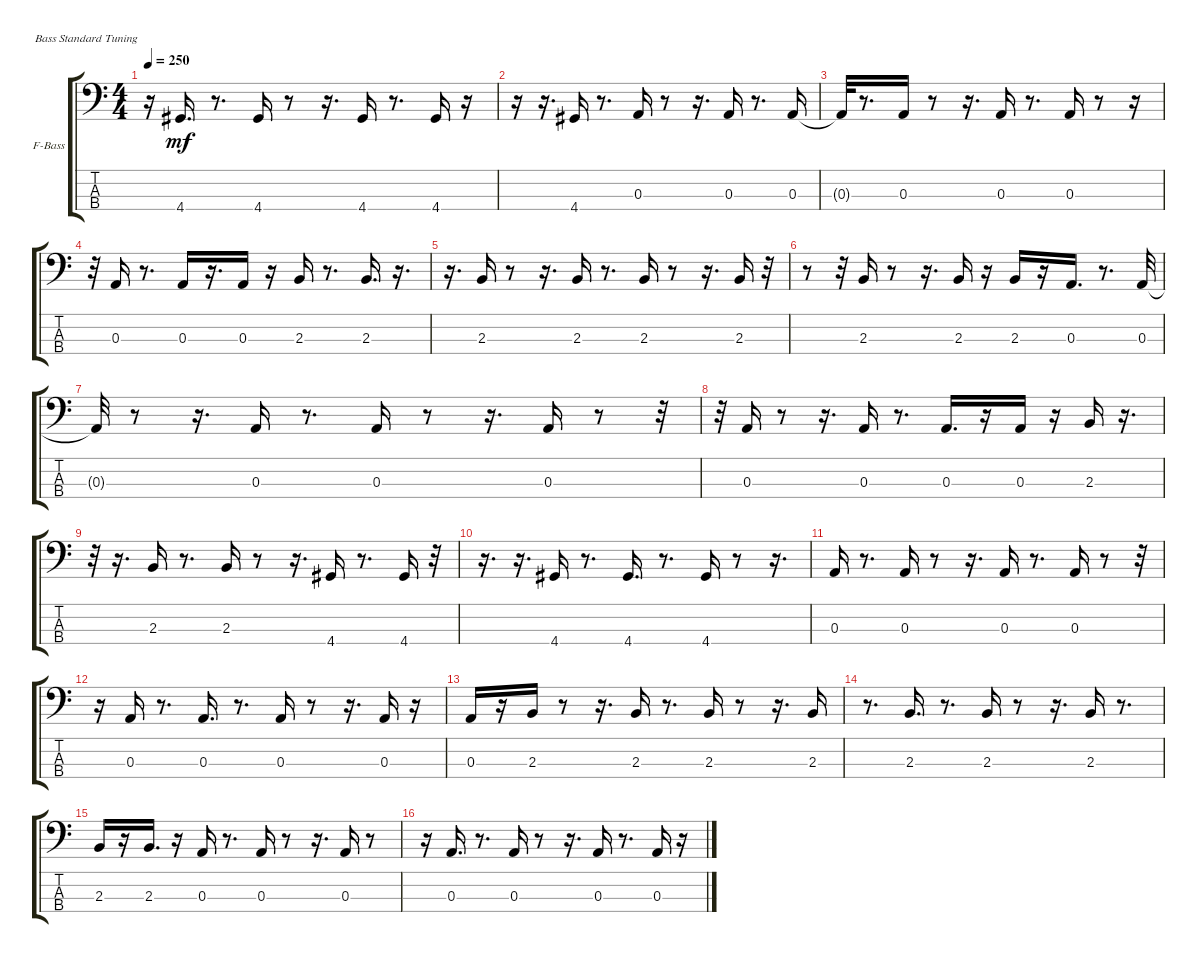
\bracketExtendMode groupsimilarinstruments
\firstSystemTrackNameOrientation horizontal
\otherSystemsTrackNameOrientation horizontal
\track ("Bass" "F-Bass") {instrument acousticbass}
\staff {score tabs}
\tuning (G2 D2 A1 E1)
\ts (4 4)
\tempo 250
\clef f4
\ks c
r.16{dy mf} 4.4.16{d} r.8{d} 4.4.16 r.8 r.16{d} 4.4.16 r.8{d} 4.4.16 r.16 |
r.16 r.16{d} 4.4.16 r.8{d} 0.3.16 r.8 r.16{d} 0.3.16 r.8{d} 0.3.16 |
0.3{t}.32 r.8{d} 0.3.16 r.8 r.16{d} 0.3.16 r.8{d} 0.3.16 r.8 r.16 |
r.32 0.3.16 r.8{d} 0.3.16 r.16{d} 0.3.16 r.16 2.3.16 r.8{d} 2.3.16{d} r.16{d} |
r.16{d} 2.3.16 r.8 r.16{d} 2.3.16 r.8{d} 2.3.16 r.8 r.16{d} 2.3.16 r.32 |
r.8 r.32 2.3.16 r.8 r.16{d} 2.3.16 r.16 2.3.16 r.16 0.3.16{d} r.8{d} 0.3.32 |
0.3{t}.32 r.8 r.16{d} 0.3.16 r.8{d} 0.3.16 r.8 r.16{d} 0.3.16 r.8 r.32 |
r.32 0.3.16 r.8 r.16{d} 0.3.16 r.8{d} 0.3.16{d} r.16 0.3.16 r.16 2.3.16 r.16{d} |
r.32 r.16{d} 2.3.16 r.8{d} 2.3.16 r.8 r.16{d} 4.4.16 r.8{d} 4.4.16 r.32 |
r.16{d} r.16{d} 4.4.16 r.8{d} 4.4.16{d} r.8{d} 4.4.16 r.8 r.16{d} |
0.3.16 r.8{d} 0.3.16 r.8 r.16{d} 0.3.16 r.8{d} 0.3.16 r.8 r.32 |
r.16 0.3.16 r.8{d} 0.3.16{d} r.8{d} 0.3.16 r.8 r.16{d} 0.3.16 r.16 |
0.3.16 r.16 2.3.16 r.8 r.16{d} 2.3.16 r.8{d} 2.3.16 r.8 r.16{d} 2.3.16 |
r.8{d} 2.3.16{d} r.8{d} 2.3.16 r.8 r.16{d} 2.3.16 r.8{d} |
2.3.16 r.16 2.3.16{d} r.16 0.3.16 r.8{d} 0.3.16 r.8 r.16{d} 0.3.16 r.8 |
r.16 0.3.16{d} r.8{d} 0.3.16 r.8 r.16{d} 0.3.16 r.8{d} 0.3.16 r.16
